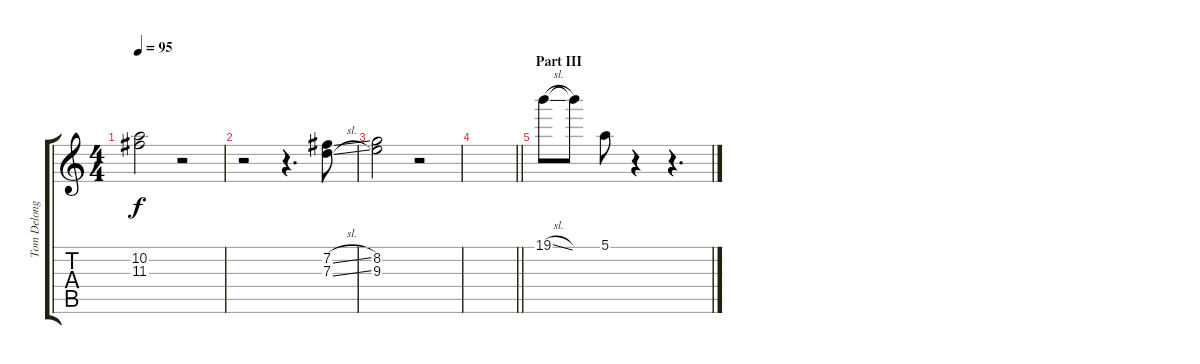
\track ("Tom Delonge - Guitar" "Tom Delong") {instrument electricguitarjazz}
\staff {score tabs}
\tuning (E4 B3 G3 D3 A2 E2) {hide}
\ts (4 4)
\tempo 95
\clef g2
\ks c
(10.2 11.3).2{dy f} r.2 |
r.2 r.4{d} (7.2{sl} 7.3{sl}).8 |
(8.2 9.3).2 r.2 |
\barLineRight lightlight
|
\section ("" "Part III")
19.1{sl}.8 19.1{t}.8 5.1.8{volume 0} r.4 r.4{d}
